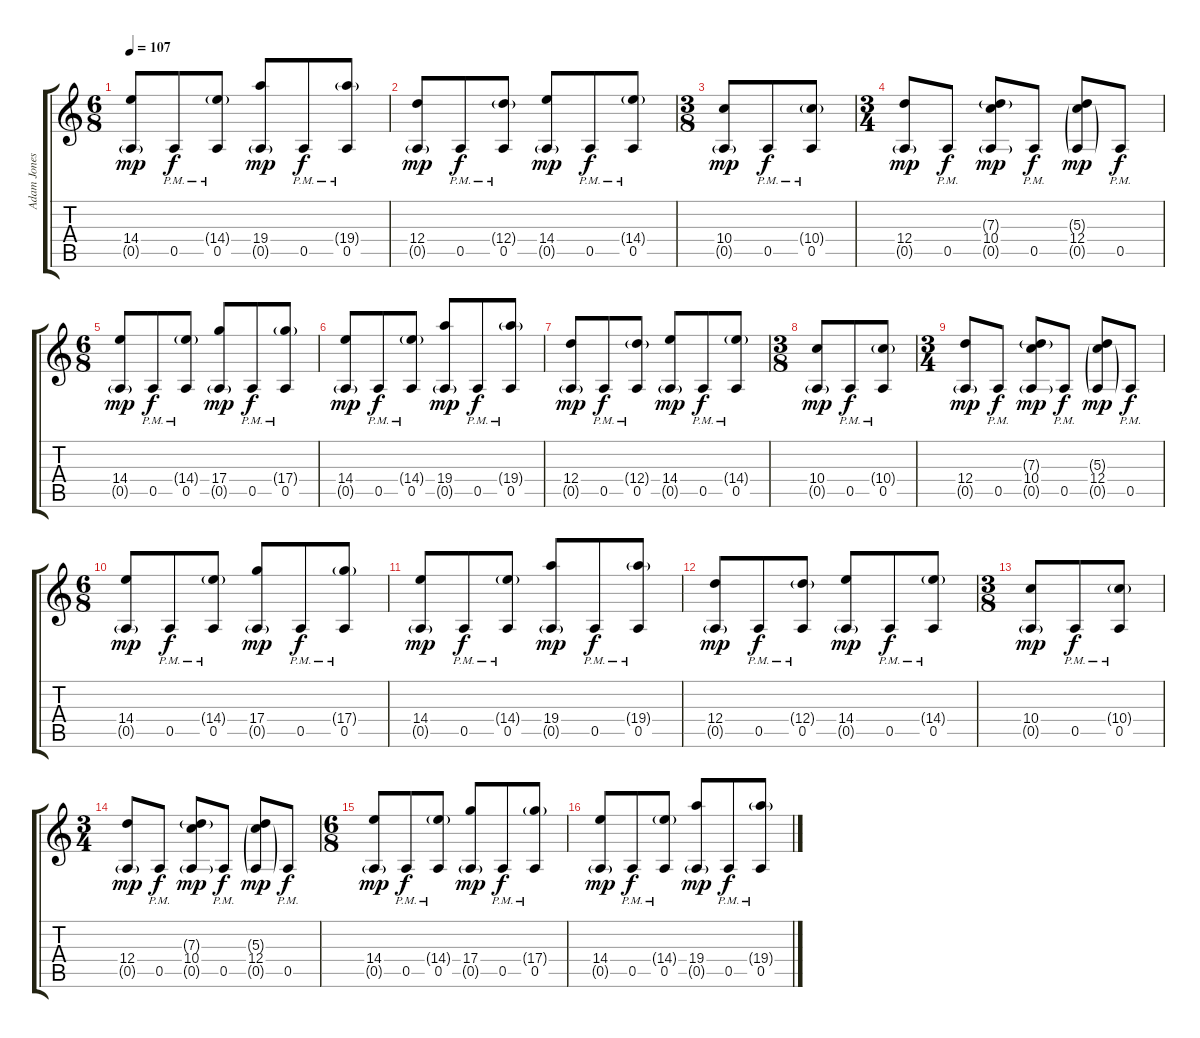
\track ("Adam Jones" "Adam Jones") {instrument distortionguitar}
\staff {score tabs}
\tuning (E4 B3 G3 D3 A2 D2) {hide}
\ts (6 8)
\tempo 107
\clef g2
\ks c
(14.4 0.5{g}).8{dy mp} 0.5{pm}.8{dy f} (14.4{g} 0.5{pm}).8 (19.4 0.5{g}).8{dy mp} 0.5{pm}.8{dy f} (19.4{g} 0.5{pm}).8 |
(12.4 0.5{g}).8{dy mp} 0.5{pm}.8{dy f} (12.4{g} 0.5{pm}).8 (14.4 0.5{g}).8{dy mp} 0.5{pm}.8{dy f} (14.4{g} 0.5{pm}).8 |
\ts (3 8)
(10.4 0.5{g}).8{dy mp} 0.5{pm}.8{dy f} (10.4{g} 0.5{pm}).8 |
\ts (3 4)
(12.4 0.5{g}).8{dy mp} 0.5{pm}.8{dy f} (7.3{g} 10.4 0.5{g}).8{dy mp} 0.5{pm}.8{dy f} (5.3{g} 12.4 0.5{g}).8{dy mp} 0.5{pm}.8{dy f} |
\ts (6 8)
(14.4 0.5{g}).8{dy mp} 0.5{pm}.8{dy f} (14.4{g} 0.5{pm}).8 (17.4 0.5{g}).8{dy mp} 0.5{pm}.8{dy f} (17.4{g} 0.5{pm}).8 |
(14.4 0.5{g}).8{dy mp} 0.5{pm}.8{dy f} (14.4{g} 0.5{pm}).8 (19.4 0.5{g}).8{dy mp} 0.5{pm}.8{dy f} (19.4{g} 0.5{pm}).8 |
(12.4 0.5{g}).8{dy mp} 0.5{pm}.8{dy f} (12.4{g} 0.5{pm}).8 (14.4 0.5{g}).8{dy mp} 0.5{pm}.8{dy f} (14.4{g} 0.5{pm}).8 |
\ts (3 8)
(10.4 0.5{g}).8{dy mp} 0.5{pm}.8{dy f} (10.4{g} 0.5{pm}).8 |
\ts (3 4)
(12.4 0.5{g}).8{dy mp} 0.5{pm}.8{dy f} (7.3{g} 10.4 0.5{g}).8{dy mp} 0.5{pm}.8{dy f} (5.3{g} 12.4 0.5{g}).8{dy mp} 0.5{pm}.8{dy f} |
\ts (6 8)
(14.4 0.5{g}).8{dy mp} 0.5{pm}.8{dy f} (14.4{g} 0.5{pm}).8 (17.4 0.5{g}).8{dy mp} 0.5{pm}.8{dy f} (17.4{g} 0.5{pm}).8 |
(14.4 0.5{g}).8{dy mp} 0.5{pm}.8{dy f} (14.4{g} 0.5{pm}).8 (19.4 0.5{g}).8{dy mp} 0.5{pm}.8{dy f} (19.4{g} 0.5{pm}).8 |
(12.4 0.5{g}).8{dy mp} 0.5{pm}.8{dy f} (12.4{g} 0.5{pm}).8 (14.4 0.5{g}).8{dy mp} 0.5{pm}.8{dy f} (14.4{g} 0.5{pm}).8 |
\ts (3 8)
(10.4 0.5{g}).8{dy mp} 0.5{pm}.8{dy f} (10.4{g} 0.5{pm}).8 |
\ts (3 4)
(12.4 0.5{g}).8{dy mp} 0.5{pm}.8{dy f} (7.3{g} 10.4 0.5{g}).8{dy mp} 0.5{pm}.8{dy f} (5.3{g} 12.4 0.5{g}).8{dy mp} 0.5{pm}.8{dy f} |
\ts (6 8)
(14.4 0.5{g}).8{dy mp} 0.5{pm}.8{dy f} (14.4{g} 0.5{pm}).8 (17.4 0.5{g}).8{dy mp} 0.5{pm}.8{dy f} (17.4{g} 0.5{pm}).8 |
(14.4 0.5{g}).8{dy mp} 0.5{pm}.8{dy f} (14.4{g} 0.5{pm}).8 (19.4 0.5{g}).8{dy mp} 0.5{pm}.8{dy f} (19.4{g} 0.5{pm}).8
